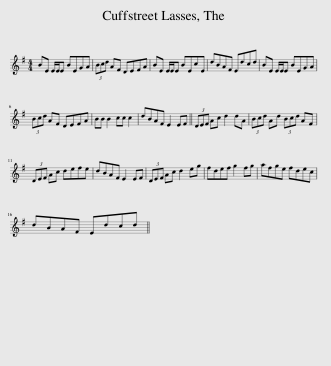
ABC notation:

X:1
L:1/8
M:4/4
I:linebreak $
K:Emin
V:1 treble
V:1
 BE E/E/E BEGA | (3Bcd AF DEFA | BE E/E/E BEcE | dBAF Edcd | BE E/E/E BEGA |$ %5
 (3Bcd AF DEFA | BB B2 cc c2 | dBAF E2 EF || (3DEF Ac d2 dA | (3Bcd Ad (3Bcd AF |$ %10
 (3DEF Ac defe | dBAF E2 EF | (3DEF Ac d2 eg | fdef g2 fg | afge fdec |$ %15
 dBAF Edcd || %16
